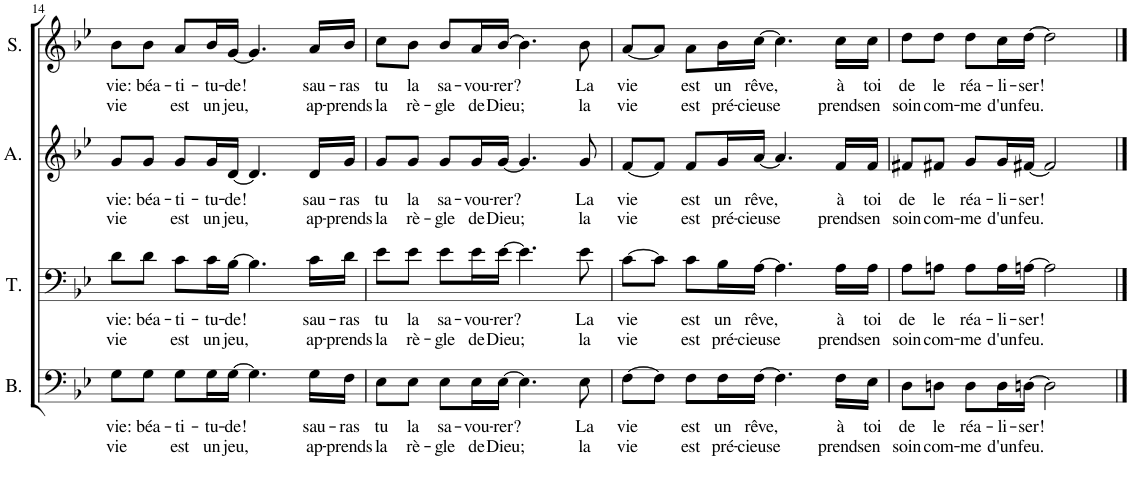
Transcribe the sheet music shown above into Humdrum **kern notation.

**kern	**text	**text	**kern	**text	**text	**kern	**text	**text	**kern	**text	**text
*part4	*part4	*part4	*part3	*part3	*part3	*part2	*part2	*part2	*part1	*part1	*part1
*staff4	*staff4	*staff4	*staff3	*staff3	*staff3	*staff2	*staff2	*staff2	*staff1	*staff1	*staff1
*I"Bass	*	*	*I"Tenor	*	*	*I"Alto	*	*	*I"Soprano	*	*
*I'B.	*	*	*I'T.	*	*	*I'A.	*	*	*I'S.	*	*
!!LO:PB:g=z
*clefF4	*	*	*clefF4	*	*	*clefG2	*	*	*clefG2	*	*
*k[b-e-]	*	*	*k[b-e-]	*	*	*k[b-e-]	*	*	*k[b-e-]	*	*
*M4/4	*	*	*M4/4	*	*	*M4/4	*	*	*M4/4	*	*
*met(c)	*	*	*met(c)	*	*	*met(c)	*	*	*met(c)	*	*
=14	=14	=14	=14	=14	=14	=14	=14	=14	=14	=14	=14
!	!LO:LY:b	!LO:LY:b	!	!LO:LY:b	!LO:LY:b	!	!LO:LY:b	!LO:LY:b	!	!LO:LY:b	!LO:LY:b
8G\L	vie:	vie	8d\L	vie:	vie	8g/L	vie:	vie	8b-\L	vie:	vie
!	!LO:LY:b	!	!	!LO:LY:b	!	!	!LO:LY:b	!	!	!LO:LY:b	!
8G\J	béa-	.	8d\J	béa-	.	8g/J	béa-	.	8b-\J	béa-	.
!	!LO:LY:b	!LO:LY:b	!	!LO:LY:b	!LO:LY:b	!	!LO:LY:b	!LO:LY:b	!	!LO:LY:b	!LO:LY:b
8G\L	-ti-	est	8c\L	-ti-	est	8g/L	-ti-	est	8a/L	-ti-	est
!	!LO:LY:b	!LO:LY:b	!	!LO:LY:b	!LO:LY:b	!	!LO:LY:b	!LO:LY:b	!	!LO:LY:b	!LO:LY:b
16G\L	-tu-	un	16c\L	-tu-	un	16g/L	-tu-	un	16b-/L	-tu-	un
!	!LO:LY:b	!LO:LY:b	!	!LO:LY:b	!LO:LY:b	!	!LO:LY:b	!LO:LY:b	!	!LO:LY:b	!LO:LY:b
[16G\JJ	-de!	jeu,	[16B-\JJ	-de!	jeu,	[16d/JJ	-de!	jeu,	[16g/JJ	-de!	jeu,
4.G\]	.	.	4.B-\]	.	.	4.d/]	.	.	4.g/]	.	.
!	!LO:LY:b	!LO:LY:b	!	!LO:LY:b	!LO:LY:b	!	!LO:LY:b	!LO:LY:b	!	!LO:LY:b	!LO:LY:b
16G\LL	sau-	ap-	16c\LL	sau-	ap-	16d/LL	sau-	ap-	16a/LL	sau-	ap-
!	!LO:LY:b	!LO:LY:b	!	!LO:LY:b	!LO:LY:b	!	!LO:LY:b	!LO:LY:b	!	!LO:LY:b	!LO:LY:b
16F\JJ	-ras	-prends	16d\JJ	-ras	-prends	16g/JJ	-ras	-prends	16b-/JJ	-ras	-prends
=15	=15	=15	=15	=15	=15	=15	=15	=15	=15	=15	=15
!	!LO:LY:b	!LO:LY:b	!	!LO:LY:b	!LO:LY:b	!	!LO:LY:b	!LO:LY:b	!	!LO:LY:b	!LO:LY:b
8E-\L	tu	la	8e-\L	tu	la	8g/L	tu	la	8cc\L	tu	la
!	!LO:LY:b	!LO:LY:b	!	!LO:LY:b	!LO:LY:b	!	!LO:LY:b	!LO:LY:b	!	!LO:LY:b	!LO:LY:b
8E-\J	la	rè-	8e-\J	la	rè-	8g/J	la	rè-	8b-\J	la	rè-
!	!LO:LY:b	!LO:LY:b	!	!LO:LY:b	!LO:LY:b	!	!LO:LY:b	!LO:LY:b	!	!LO:LY:b	!LO:LY:b
8E-\L	sa-	-gle	8e-\L	sa-	-gle	8g/L	sa-	-gle	8b-/L	sa-	-gle
!	!LO:LY:b	!LO:LY:b	!	!LO:LY:b	!LO:LY:b	!	!LO:LY:b	!LO:LY:b	!	!LO:LY:b	!LO:LY:b
16E-\L	-vou-	de	16e-\L	-vou-	de	16g/L	-vou-	de	16a/L	-vou-	de
!	!LO:LY:b	!LO:LY:b	!	!LO:LY:b	!LO:LY:b	!	!LO:LY:b	!LO:LY:b	!	!LO:LY:b	!LO:LY:b
[16E-\JJ	-rer?	Dieu;	[16e-\JJ	-rer?	Dieu;	[16g/JJ	-rer?	Dieu;	[16b-/JJ	-rer?	Dieu;
4.E-\]	.	.	4.e-\]	.	.	4.g/]	.	.	4.b-\]	.	.
!	!LO:LY:b	!LO:LY:b	!	!LO:LY:b	!LO:LY:b	!	!LO:LY:b	!LO:LY:b	!	!LO:LY:b	!LO:LY:b
8E-\	La	la	8e-\	La	la	8g/	La	la	8b-\	La	la
=16	=16	=16	=16	=16	=16	=16	=16	=16	=16	=16	=16
!	!LO:LY:b	!LO:LY:b	!	!LO:LY:b	!LO:LY:b	!	!LO:LY:b	!LO:LY:b	!	!LO:LY:b	!LO:LY:b
[8F\L	vie	vie	[8c\L	vie	vie	[8f/L	vie	vie	[8a/L	vie	vie
8F\J]	.	.	8c\J]	.	.	8f/J]	.	.	8a/J]	.	.
!	!LO:LY:b	!LO:LY:b	!	!LO:LY:b	!LO:LY:b	!	!LO:LY:b	!LO:LY:b	!	!LO:LY:b	!LO:LY:b
8F\L	est	est	8c\L	est	est	8f/L	est	est	8a\L	est	est
!	!LO:LY:b	!LO:LY:b	!	!LO:LY:b	!LO:LY:b	!	!LO:LY:b	!LO:LY:b	!	!LO:LY:b	!LO:LY:b
16F\L	un	pré-	16B-\L	un	pré-	16g/L	un	pré-	16b-\L	un	pré-
!	!LO:LY:b	!LO:LY:b	!	!LO:LY:b	!LO:LY:b	!	!LO:LY:b	!LO:LY:b	!	!LO:LY:b	!LO:LY:b
[16F\JJ	rêve,	-cieuse	[16A\JJ	rêve,	-cieuse	[16a/JJ	rêve,	-cieuse	[16cc\JJ	rêve,	-cieuse
4.F\]	.	.	4.A\]	.	.	4.a/]	.	.	4.cc\]	.	.
!	!LO:LY:b	!LO:LY:b	!	!LO:LY:b	!LO:LY:b	!	!LO:LY:b	!LO:LY:b	!	!LO:LY:b	!LO:LY:b
16F\LL	à	prends	16A\LL	à	prends	16f/LL	à	prends	16cc\LL	à	prends
!	!LO:LY:b	!LO:LY:b	!	!LO:LY:b	!LO:LY:b	!	!LO:LY:b	!LO:LY:b	!	!LO:LY:b	!LO:LY:b
16E-\JJ	toi	en	16A\JJ	toi	en	16f/JJ	toi	en	16cc\JJ	toi	en
=17	=17	=17	=17	=17	=17	=17	=17	=17	=17	=17	=17
!	!LO:LY:b	!LO:LY:b	!	!LO:LY:b	!LO:LY:b	!	!LO:LY:b	!LO:LY:b	!	!LO:LY:b	!LO:LY:b
8D\L	de	soin	8A\L	de	soin	8f#X/L	de	soin	8dd\L	de	soin
!	!LO:LY:b	!LO:LY:b	!	!LO:LY:b	!LO:LY:b	!	!LO:LY:b	!LO:LY:b	!	!LO:LY:b	!LO:LY:b
8Dn\J	le	com-	8An\J	le	com-	8f#X/J	le	com-	8dd\J	le	com-
!	!LO:LY:b	!LO:LY:b	!	!LO:LY:b	!LO:LY:b	!	!LO:LY:b	!LO:LY:b	!	!LO:LY:b	!LO:LY:b
8D\L	réa-	-me	8A\L	réa-	-me	8g/L	réa-	-me	8dd\L	réa-	-me
!	!LO:LY:b	!LO:LY:b	!	!LO:LY:b	!LO:LY:b	!	!LO:LY:b	!LO:LY:b	!	!LO:LY:b	!LO:LY:b
16D\L	-li-	d'un	16A\L	-li-	d'un	16g/L	-li-	d'un	16cc\L	-li-	d'un
!	!LO:LY:b	!LO:LY:b	!	!LO:LY:b	!LO:LY:b	!	!LO:LY:b	!LO:LY:b	!	!LO:LY:b	!LO:LY:b
[16Dn\JJ	-ser!	feu.	[16An\JJ	-ser!	feu.	[16f#X/JJ	-ser!	feu.	[16dd\JJ	-ser!	feu.
2D\]	.	.	2A\]	.	.	2f#/]	.	.	2dd\]	.	.
==	==	==	==	==	==	==	==	==	==	==	==
*-	*-	*-	*-	*-	*-	*-	*-	*-	*-	*-	*-
